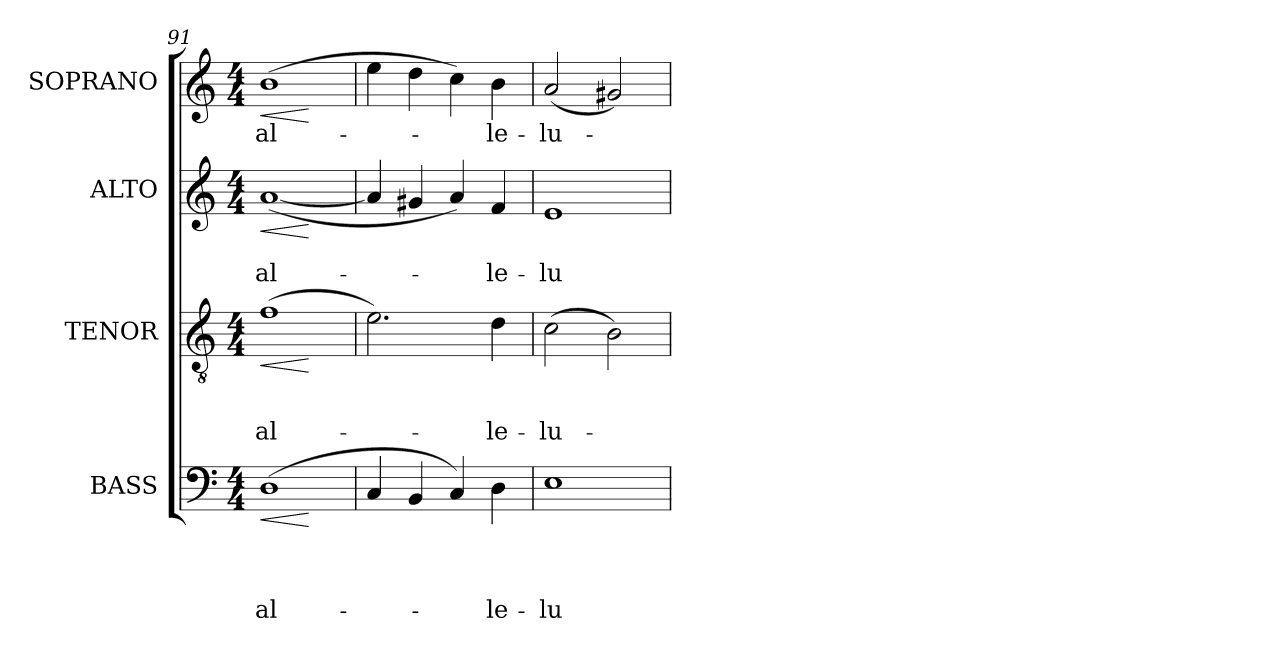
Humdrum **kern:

**kern	**text	**text	**text	**text	**dynam	**kern	**text	**text	**text	**dynam	**kern	**text	**text	**dynam	**kern	**text	**dynam
*part4	*part4	*part4	*part4	*part4	*part4	*part3	*part3	*part3	*part3	*part3	*part2	*part2	*part2	*part2	*part1	*part1	*part1
*staff4	*staff4	*staff4	*staff4	*staff4	*staff4	*staff3	*staff3	*staff3	*staff3	*staff3	*staff2	*staff2	*staff2	*staff2	*staff1	*staff1	*staff1
*I"BASS	*	*	*	*	*	*I"TENOR	*	*	*	*	*I"ALTO	*	*	*	*I"SOPRANO	*	*
*I'B.	*	*	*	*	*	*I'T.	*	*	*	*	*I'A.	*	*	*	*I'S.	*	*
!!LO:PB:g=z
*clefF4	*	*	*	*	*	*clefGv2	*	*	*	*	*clefG2	*	*	*	*clefG2	*	*
*k[]	*	*	*	*	*	*k[]	*	*	*	*	*k[]	*	*	*	*k[]	*	*
*C:	*	*	*	*	*	*C:	*	*	*	*	*C:	*	*	*	*C:	*	*
*M4/4	*	*	*	*	*	*M4/4	*	*	*	*	*M4/4	*	*	*	*M4/4	*	*
=91	=91	=91	=91	=91	=91	=91	=91	=91	=91	=91	=91	=91	=91	=91	=91	=91	=91
!	!	!	!	!LO:LY:b	!LO:HP:b	!	!	!	!LO:LY:b	!LO:HP:b	!	!	!LO:LY:b	!LO:HP:b	!	!LO:LY:b	!LO:HP:b
(>1D	.	.	.	al-	<	(>1f	.	.	al-	<	(<[<1a	.	al-	<	(>1b	al-	<
.	.	.	.	.	[	.	.	.	.	[	.	.	.	[	.	.	[
=92	=92	=92	=92	=92	=92	=92	=92	=92	=92	=92	=92	=92	=92	=92	=92	=92	=92
4C/	.	.	.	.	.	2.e\)	.	.	.	.	4a/]	.	.	.	4ee\	.	.
4BB/	.	.	.	.	.	.	.	.	.	.	4g#X/	.	.	.	4dd\	.	.
4C/)	.	.	.	.	.	.	.	.	.	.	4a/)	.	.	.	4cc\)	.	.
!	!	!	!	!LO:LY:b	!	!	!	!	!LO:LY:b	!	!	!	!LO:LY:b	!	!	!LO:LY:b	!
4D\	.	.	.	-le-	.	4d\	.	.	-le-	.	4f/	.	-le-	.	4b\	-le-	.
=93	=93	=93	=93	=93	=93	=93	=93	=93	=93	=93	=93	=93	=93	=93	=93	=93	=93
!	!	!	!	!LO:LY:b	!	!	!	!	!LO:LY:b	!	!	!	!LO:LY:b	!	!	!LO:LY:b	!
1E	.	.	.	-lu-	.	(>2c\	.	.	-lu-	.	1e	.	-lu-	.	(<2a/	-lu-	.
.	.	.	.	.	.	2B\)	.	.	.	.	.	.	.	.	2g#X/)	.	.
=	=	=	=	=	=	=	=	=	=	=	=	=	=	=	=	=	=
*-	*-	*-	*-	*-	*-	*-	*-	*-	*-	*-	*-	*-	*-	*-	*-	*-	*-
